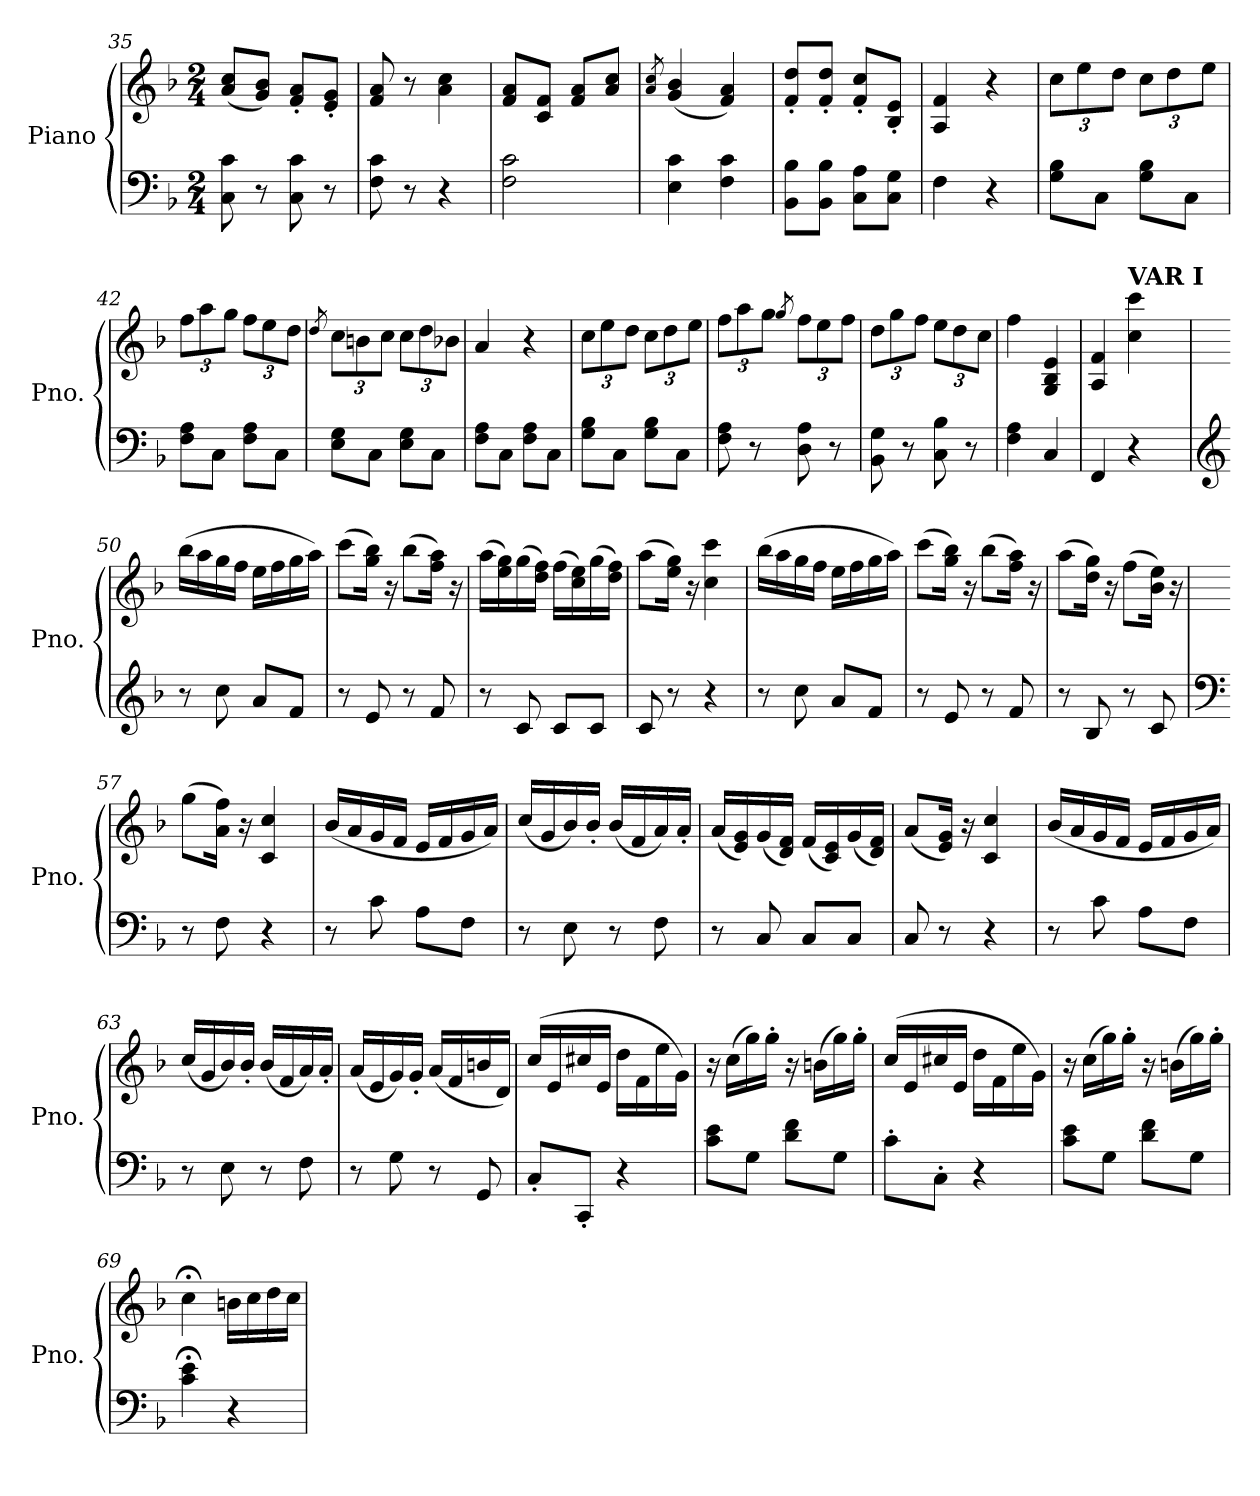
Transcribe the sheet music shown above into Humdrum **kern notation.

**kern	**kern
*part1	*part1
*staff2	*staff1
*I"Piano	*
*I'Pno.	*
*clefF4	*clefG2
*k[b-]	*k[b-]
*F:	*F:
*M2/4	*M2/4
=35	=35
8C\ 8c\	(<8a/ 8cc/L
8r	8g/ 8b-/J)
8C\ 8c\	8f/' 8a/'L
8r	8e/' 8g/'J
=36	=36
8F\ 8c\	8f/ 8a/
8r	8r
4r	4a\ 4cc\
=37	=37
2F\ 2c\	8f/ 8a/L
.	8c/ 8f/J
.	8f/ 8a/L
.	8a/ 8cc/J
=38	=38
.	8qa/ 8qcc/
4E\ 4c\	(<4g/ 4b-/
4F\ 4c\	4f/ 4a/)
=39	=39
8BB-\ 8B-\L	8f/' 8dd/'L
8BB-\ 8B-\J	8f/' 8dd/'J
8C\ 8A\L	8f/' 8cc/'L
8C\ 8G\J	8B-/' 8e/'J
=40	=40
4F\	4A/ 4f/
4r	4r
=41	=41
*	*Xbrackettup
8G\ 8B-\L	12cc\L
.	12ee\
8C\J	.
.	12dd\J
8G\ 8B-\L	12cc\L
.	12dd\
8C\J	.
.	12ee\J
=42	=42
8F\ 8A\L	12ff\L
.	12aa\
8C\J	.
.	12gg\J
8F\ 8A\L	12ff\L
.	12ee\
8C\J	.
.	12dd\J
=43	=43
.	8qdd/
8E\ 8G\L	12cc\L
.	12bn\
8C\J	.
.	12cc\J
8E\ 8G\L	12cc\L
.	12dd\
8C\J	.
.	12b-X\J
=44	=44
8F\ 8A\L	4a/
8C\J	.
8F\ 8A\L	4r
8C\J	.
=45	=45
8G\ 8B-\L	12cc\L
.	12ee\
8C\J	.
.	12dd\J
8G\ 8B-\L	12cc\L
.	12dd\
8C\J	.
.	12ee\J
=46	=46
8F\ 8A\	12ff\L
.	12aa\
8r	.
.	12gg\J
.	8qgg/
8D\ 8A\	12ff\L
.	12ee\
8r	.
.	12ff\J
=47	=47
8BB-\ 8G\	12dd\L
.	12gg\
8r	.
.	12ff\J
8C\ 8B-\	12ee\L
.	12dd\
8r	.
.	12cc\J
=48	=48
4F\ 4A\	4ff\
4C/	4G/ 4B-/ 4e/
=49	=49
4FF/	4A/ 4f/
!	!LO:TX:a:B:t=VAR I
4r	4cc\ 4ccc\
=50	=50
*clefG2	*
8r	(>16bb-\LL
.	16aa\
8cc\	16gg\
.	16ff\JJ
8a/L	16ee\LL
.	16ff\
8f/J	16gg\
.	16aa\JJ)
=51	=51
8r	(>8ccc\L
8e/	16gg\ 16bb-\Jk)
.	16r
8r	(>8bb-\L
8f/	16ff\ 16aa\Jk)
.	16r
=52	=52
8r	(>16aa\LL
.	16ee\ 16gg\)
8c/	(>16gg\
.	16dd\ 16ff\JJ)
8c/L	(>16ff\LL
.	16cc\ 16ee\)
8c/J	(>16gg\
.	16dd\ 16ff\JJ)
=53	=53
8c/	(>8aa\L
8r	16ee\ 16gg\Jk)
.	16r
4r	4cc\ 4ccc\
=54	=54
8r	(>16bb-\LL
.	16aa\
8cc\	16gg\
.	16ff\JJ
8a/L	16ee\LL
.	16ff\
8f/J	16gg\
.	16aa\JJ)
=55	=55
8r	(>8ccc\L
8e/	16gg\ 16bb-\Jk)
.	16r
8r	(>8bb-\L
8f/	16ff\ 16aa\Jk)
.	16r
=56	=56
8r	(>8aa\L
8B-/	16dd\ 16gg\Jk)
.	16r
8r	(>8ff\L
8c/	16b-\ 16ee\Jk)
.	16r
=57	=57
*clefF4	*
8r	(>8gg\L
8F\	16a\ 16ff\Jk)
.	16r
4r	4c/ 4cc/
=58	=58
8r	(<16b-/LL
.	16a/
8c\	16g/
.	16f/JJ
8A\L	16e/LL
.	16f/
8F\J	16g/
.	16a/JJ)
=59	=59
8r	(<16cc/LL
.	16g/
8E\	16b-/)
.	16b-'/JJ
8r	(<16b-/LL
.	16f/
8F\	16a/)
.	16a'/JJ
=60	=60
8r	(<16a/LL
.	16e/ 16g/)
8C/	(<16g/
.	16d/ 16f/JJ)
8C/L	(<16f/LL
.	16c/ 16e/)
8C/J	(<16g/
.	16d/ 16f/JJ)
=61	=61
8C/	(<8a/L
8r	16e/ 16g/Jk)
.	16r
4r	4c/ 4cc/
=62	=62
8r	(<16b-/LL
.	16a/
8c\	16g/
.	16f/JJ
8A\L	16e/LL
.	16f/
8F\J	16g/
.	16a/JJ)
=63	=63
8r	(<16cc/LL
.	16g/
8E\	16b-/)
.	16b-'/JJ
8r	(<16b-/LL
.	16f/
8F\	16a/)
.	16a'/JJ
=64	=64
8r	(<16a/LL
.	16e/
8G\	16g/)
.	16g'/JJ
8r	(<16a/LL
.	16f/
8GG/	16bn/
.	16d/JJ)
=65	=65
8C'/L	(>16cc/LL
.	16e/
8CC'/J	16cc#X/
.	16e/JJ
4r	16dd\LL
.	16f\
.	16ee\
.	16g\JJ)
=66	=66
8c\ 8e\L	16r
.	(>16cc\LL
8G\J	16gg\)
.	16gg'\JJ
8d\ 8f\L	16r
.	(>16bn\LL
8G\J	16gg\)
.	16gg'\JJ
=67	=67
8c'\L	(>16cc/LL
.	16e/
8C'\J	16cc#X/
.	16e/JJ
4r	16dd\LL
.	16f\
.	16ee\
.	16g\JJ)
=68	=68
8c\ 8e\L	16r
.	(>16cc\LL
8G\J	16gg\)
.	16gg'\JJ
8d\ 8f\L	16r
.	(>16bn\LL
8G\J	16gg\)
.	16gg'\JJ
=69	=69
4c\;< 4e\;<	4cc;<\
4r	16bn\LL
.	16cc\
.	16dd\
.	16cc\JJ
=	=
*-	*-
